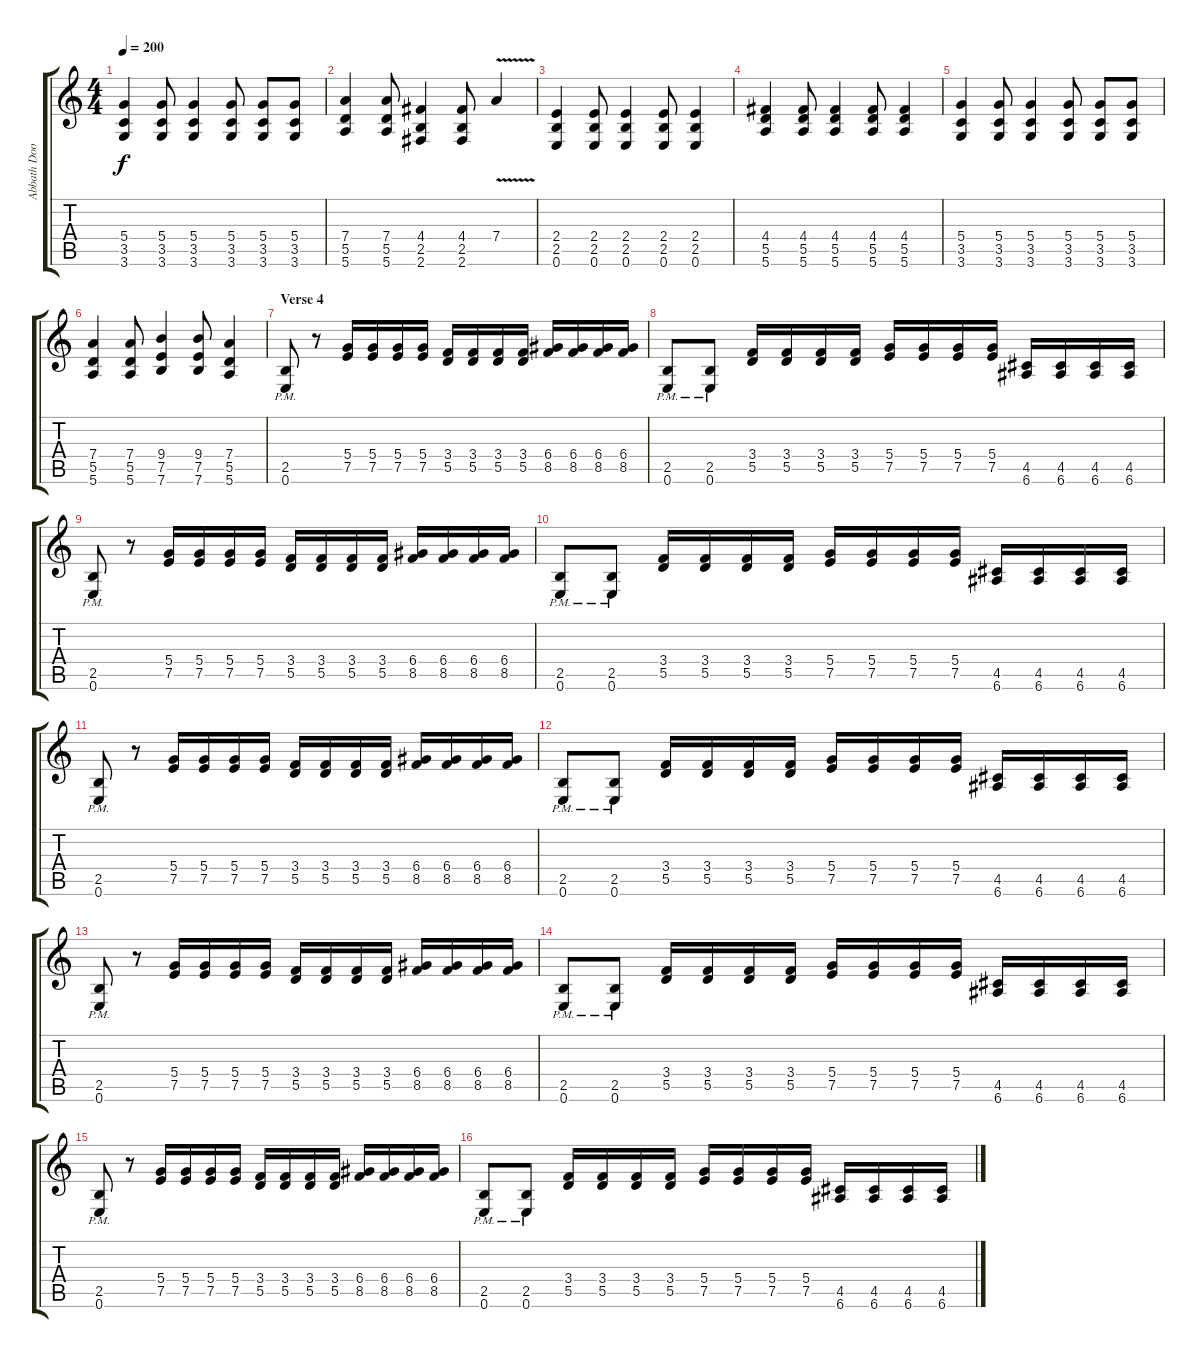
\track ("Abbath Doom Occulta (Guitar)" "Abbath Doo") {instrument distortionguitar}
\staff {score tabs}
\tuning (E4 B3 G3 D3 A2 E2) {hide}
\ts (4 4)
\tempo 200
\clef g2
\ks c
(5.4 3.5 3.6).4{dy f} (5.4 3.5 3.6).8 (5.4 3.5 3.6).4 (5.4 3.5 3.6).8 (5.4 3.5 3.6).8 (5.4 3.5 3.6).8 |
(7.4 5.5 5.6).4 (7.4 5.5 5.6).8 (4.4 2.5 2.6).4 (4.4 2.5 2.6).8 7.4{v}.4{instrument guitarharmonics} |
(2.4 2.5 0.6).4{instrument distortionguitar} (2.4 2.5 0.6).8 (2.4 2.5 0.6).4 (2.4 2.5 0.6).8 (2.4 2.5 0.6).4 |
(4.4 5.5 5.6).4 (4.4 5.5 5.6).8 (4.4 5.5 5.6).4 (4.4 5.5 5.6).8 (4.4 5.5 5.6).4 |
(5.4 3.5 3.6).4 (5.4 3.5 3.6).8 (5.4 3.5 3.6).4 (5.4 3.5 3.6).8 (5.4 3.5 3.6).8 (5.4 3.5 3.6).8 |
(7.4 5.5 5.6).4 (7.4 5.5 5.6).8 (9.4 7.5 7.6).4 (9.4 7.5 7.6).8 (7.4 5.5 5.6).4 |
\section ("" "Verse 4")
(2.5{pm} 0.6{pm}).8 r.8 (5.4 7.5).16 (5.4 7.5).16 (5.4 7.5).16 (5.4 7.5).16 (3.4 5.5).16 (3.4 5.5).16 (3.4 5.5).16 (3.4 5.5).16 (6.4 8.5).16 (6.4 8.5).16 (6.4 8.5).16 (6.4 8.5).16 |
(2.5{pm} 0.6{pm}).8 (2.5{pm} 0.6{pm}).8 (3.4 5.5).16 (3.4 5.5).16 (3.4 5.5).16 (3.4 5.5).16 (5.4 7.5).16 (5.4 7.5).16 (5.4 7.5).16 (5.4 7.5).16 (4.5 6.6).16 (4.5 6.6).16 (4.5 6.6).16 (4.5 6.6).16 |
(2.5{pm} 0.6{pm}).8 r.8 (5.4 7.5).16 (5.4 7.5).16 (5.4 7.5).16 (5.4 7.5).16 (3.4 5.5).16 (3.4 5.5).16 (3.4 5.5).16 (3.4 5.5).16 (6.4 8.5).16 (6.4 8.5).16 (6.4 8.5).16 (6.4 8.5).16 |
(2.5{pm} 0.6{pm}).8 (2.5{pm} 0.6{pm}).8 (3.4 5.5).16 (3.4 5.5).16 (3.4 5.5).16 (3.4 5.5).16 (5.4 7.5).16 (5.4 7.5).16 (5.4 7.5).16 (5.4 7.5).16 (4.5 6.6).16 (4.5 6.6).16 (4.5 6.6).16 (4.5 6.6).16 |
(2.5{pm} 0.6{pm}).8 r.8 (5.4 7.5).16 (5.4 7.5).16 (5.4 7.5).16 (5.4 7.5).16 (3.4 5.5).16 (3.4 5.5).16 (3.4 5.5).16 (3.4 5.5).16 (6.4 8.5).16 (6.4 8.5).16 (6.4 8.5).16 (6.4 8.5).16 |
(2.5{pm} 0.6{pm}).8 (2.5{pm} 0.6{pm}).8 (3.4 5.5).16 (3.4 5.5).16 (3.4 5.5).16 (3.4 5.5).16 (5.4 7.5).16 (5.4 7.5).16 (5.4 7.5).16 (5.4 7.5).16 (4.5 6.6).16 (4.5 6.6).16 (4.5 6.6).16 (4.5 6.6).16 |
(2.5{pm} 0.6{pm}).8 r.8 (5.4 7.5).16 (5.4 7.5).16 (5.4 7.5).16 (5.4 7.5).16 (3.4 5.5).16 (3.4 5.5).16 (3.4 5.5).16 (3.4 5.5).16 (6.4 8.5).16 (6.4 8.5).16 (6.4 8.5).16 (6.4 8.5).16 |
(2.5{pm} 0.6{pm}).8 (2.5{pm} 0.6{pm}).8 (3.4 5.5).16 (3.4 5.5).16 (3.4 5.5).16 (3.4 5.5).16 (5.4 7.5).16 (5.4 7.5).16 (5.4 7.5).16 (5.4 7.5).16 (4.5 6.6).16 (4.5 6.6).16 (4.5 6.6).16 (4.5 6.6).16 |
(2.5{pm} 0.6{pm}).8 r.8 (5.4 7.5).16 (5.4 7.5).16 (5.4 7.5).16 (5.4 7.5).16 (3.4 5.5).16 (3.4 5.5).16 (3.4 5.5).16 (3.4 5.5).16 (6.4 8.5).16 (6.4 8.5).16 (6.4 8.5).16 (6.4 8.5).16 |
(2.5{pm} 0.6{pm}).8 (2.5{pm} 0.6{pm}).8 (3.4 5.5).16 (3.4 5.5).16 (3.4 5.5).16 (3.4 5.5).16 (5.4 7.5).16 (5.4 7.5).16 (5.4 7.5).16 (5.4 7.5).16 (4.5 6.6).16 (4.5 6.6).16 (4.5 6.6).16 (4.5 6.6).16
